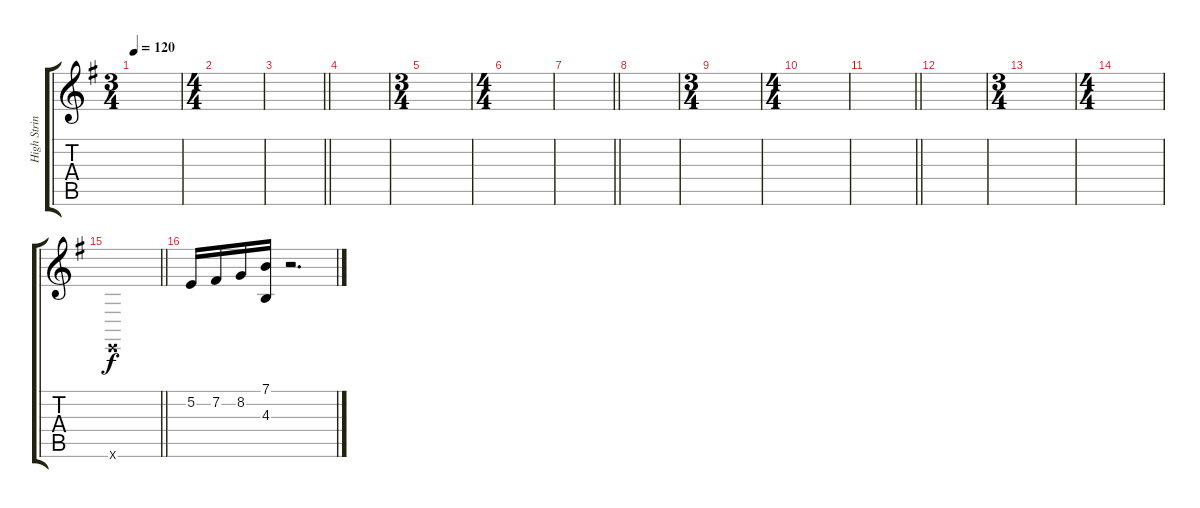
\track ("High Strings Standard" "High Strin") {instrument stringensemble1}
\staff {score tabs}
\tuning (E4 B3 G3 D3 A2 E2) {hide}
\ts (3 4)
\tempo 120
\clef g2
\ks eminor
|
\ts (4 4)
|
\barLineRight lightlight
|
|
\ts (3 4)
|
\ts (4 4)
|
\barLineRight lightlight
|
|
\ts (3 4)
|
\ts (4 4)
|
\barLineRight lightlight
|
\section ("" "")
|
\ts (3 4)
|
\ts (4 4)
|
\barLineRight lightlight
0.6{x}.1{volume 12} |
5.2.16 7.2.16 8.2.16 (7.1 4.3).16 r.2{d}
